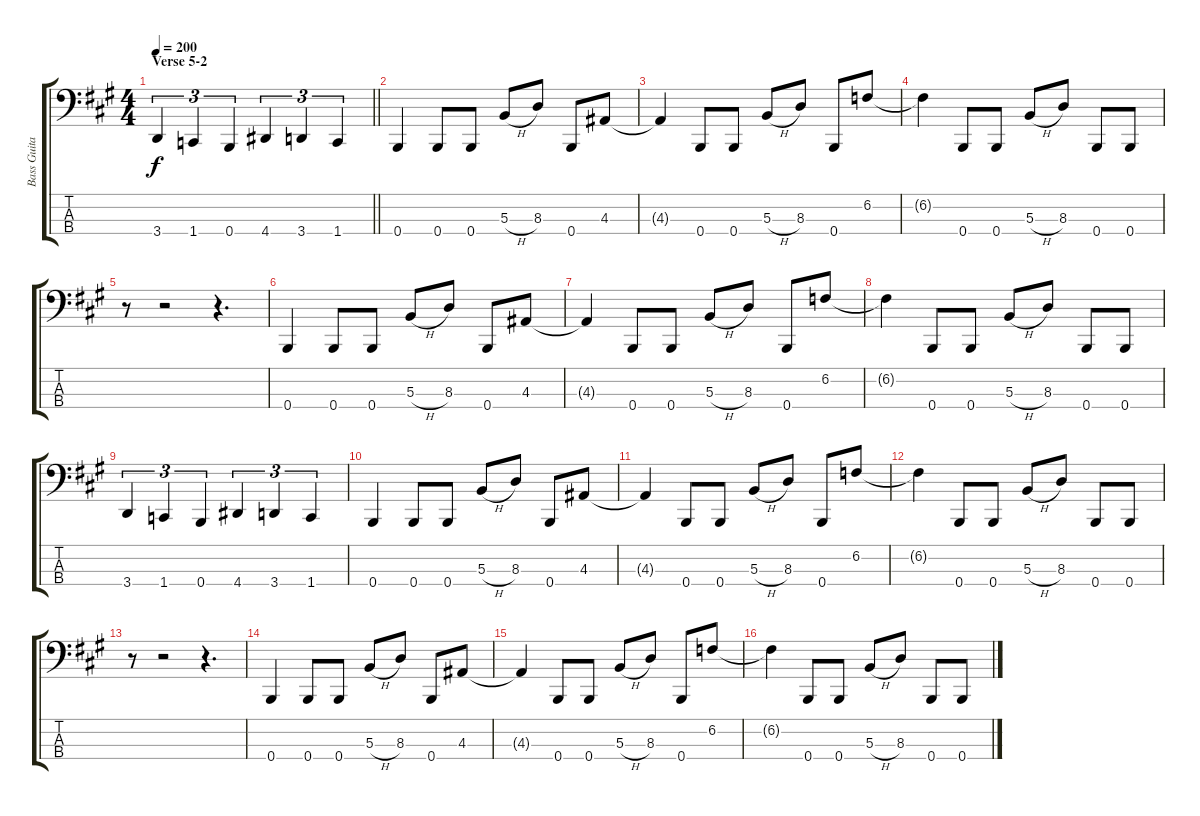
\track ("Bass Guitar" "Bass Guita") {instrument electricbasspick}
\staff {score tabs}
\tuning (E2 B1 Gb1 B0) {hide}
\ts (4 4)
\section ("" "Verse 5-2")
\tempo 200
\clef f4
\barLineRight lightlight
\ks a
3.4.4{tu (3 2) dy f} 1.4.4{tu (3 2)} 0.4.4{tu (3 2)} 4.4.4{tu (3 2)} 3.4.4{tu (3 2)} 1.4.4{tu (3 2)} |
0.4.4 0.4.8 0.4.8 5.3{h}.8 8.3.8 0.4.8 4.3.8 |
4.3{t}.4 0.4.8 0.4.8 5.3{h}.8 8.3.8 0.4.8 6.2.8 |
6.2{t}.4 0.4.8 0.4.8 5.3{h}.8 8.3.8 0.4.8 0.4.8 |
r.8 r.2 r.4{d} |
0.4.4 0.4.8 0.4.8 5.3{h}.8 8.3.8 0.4.8 4.3.8 |
4.3{t}.4 0.4.8 0.4.8 5.3{h}.8 8.3.8 0.4.8 6.2.8 |
6.2{t}.4 0.4.8 0.4.8 5.3{h}.8 8.3.8 0.4.8 0.4.8 |
3.4.4{tu (3 2)} 1.4.4{tu (3 2)} 0.4.4{tu (3 2)} 4.4.4{tu (3 2)} 3.4.4{tu (3 2)} 1.4.4{tu (3 2)} |
0.4.4 0.4.8 0.4.8 5.3{h}.8 8.3.8 0.4.8 4.3.8 |
4.3{t}.4 0.4.8 0.4.8 5.3{h}.8 8.3.8 0.4.8 6.2.8 |
6.2{t}.4 0.4.8 0.4.8 5.3{h}.8 8.3.8 0.4.8 0.4.8 |
r.8 r.2 r.4{d} |
0.4.4 0.4.8 0.4.8 5.3{h}.8 8.3.8 0.4.8 4.3.8 |
4.3{t}.4 0.4.8 0.4.8 5.3{h}.8 8.3.8 0.4.8 6.2.8 |
6.2{t}.4 0.4.8 0.4.8 5.3{h}.8 8.3.8 0.4.8 0.4.8
